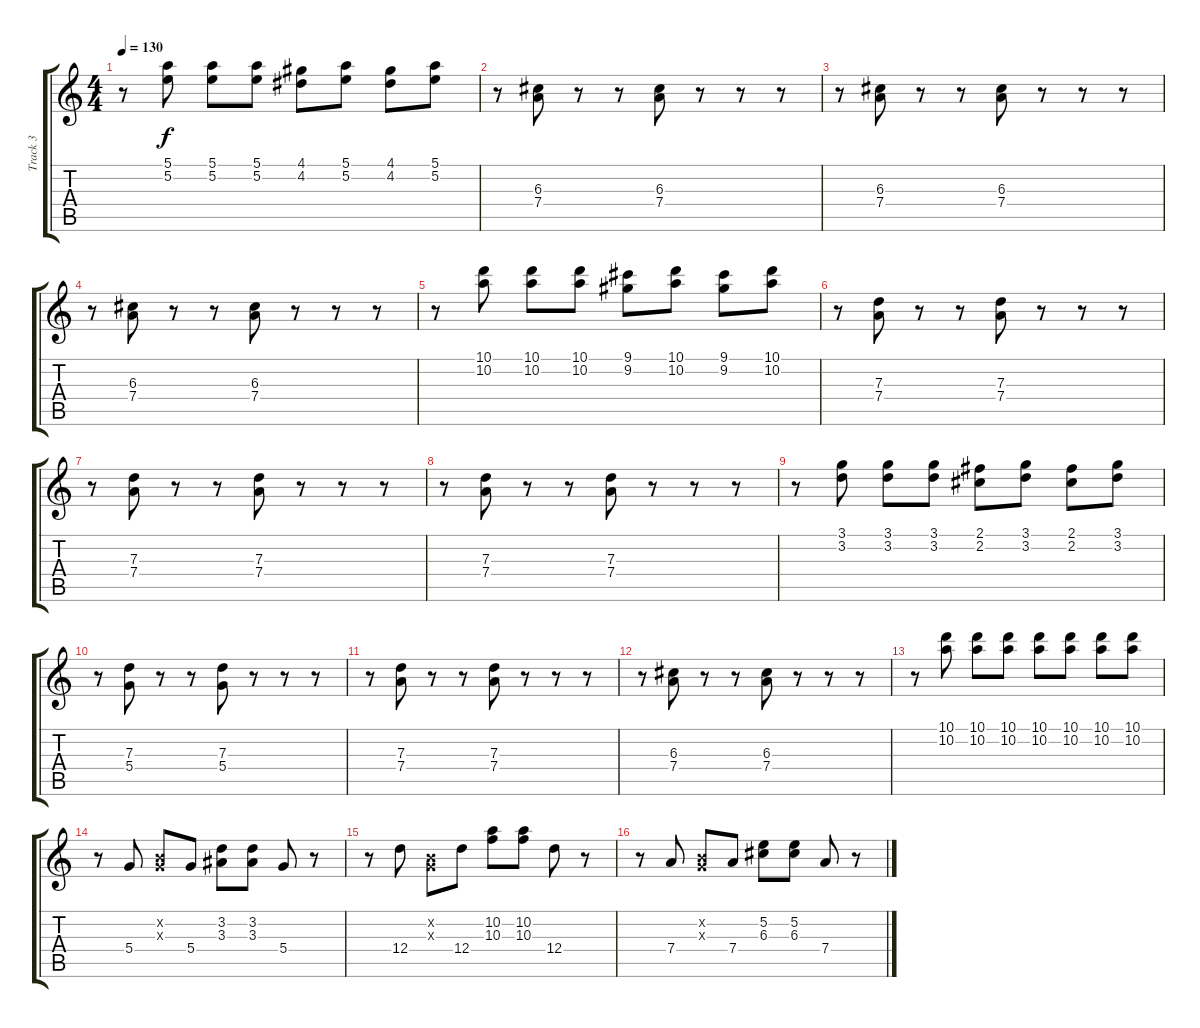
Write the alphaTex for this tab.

\track ("Track 3" "Track 3") {instrument acousticguitarsteel}
\staff {score tabs}
\tuning (E4 B3 G3 D3 A2 E2) {hide}
\ts (4 4)
\tempo 130
\clef g2
\ks c
r.8{dy f} (5.1 5.2).8 (5.1 5.2).8 (5.1 5.2).8 (4.1 4.2).8 (5.1 5.2).8 (4.1 4.2).8 (5.1 5.2).8 |
r.8 (6.3 7.4).8 r.8 r.8 (6.3 7.4).8 r.8 r.8 r.8 |
r.8 (6.3 7.4).8 r.8 r.8 (6.3 7.4).8 r.8 r.8 r.8 |
r.8 (6.3 7.4).8 r.8 r.8 (6.3 7.4).8 r.8 r.8 r.8 |
r.8 (10.1 10.2).8 (10.1 10.2).8 (10.1 10.2).8 (9.1 9.2).8 (10.1 10.2).8 (9.1 9.2).8 (10.1 10.2).8 |
r.8 (7.3 7.4).8 r.8 r.8 (7.3 7.4).8 r.8 r.8 r.8 |
r.8 (7.3 7.4).8 r.8 r.8 (7.3 7.4).8 r.8 r.8 r.8 |
r.8 (7.3 7.4).8 r.8 r.8 (7.3 7.4).8 r.8 r.8 r.8 |
r.8 (3.1 3.2).8 (3.1 3.2).8 (3.1 3.2).8 (2.1 2.2).8 (3.1 3.2).8 (2.1 2.2).8 (3.1 3.2).8 |
r.8 (7.3 5.4).8 r.8 r.8 (7.3 5.4).8 r.8 r.8 r.8 |
r.8 (7.3 7.4).8 r.8 r.8 (7.3 7.4).8 r.8 r.8 r.8 |
r.8 (6.3 7.4).8 r.8 r.8 (6.3 7.4).8 r.8 r.8 r.8 |
r.8 (10.1 10.2).8 (10.1 10.2).8 (10.1 10.2).8 (10.1 10.2).8 (10.1 10.2).8 (10.1 10.2).8 (10.1 10.2).8 |
r.8 5.4.8 (0.2{x} 0.3{x}).8 5.4.8 (3.2 3.3).8 (3.2 3.3).8 5.4.8 r.8 |
r.8 12.4.8 (0.2{x} 0.3{x}).8 12.4.8 (10.2 10.3).8 (10.2 10.3).8 12.4.8 r.8 |
r.8 7.4.8 (0.2{x} 0.3{x}).8 7.4.8 (5.2 6.3).8 (5.2 6.3).8 7.4.8 r.8
